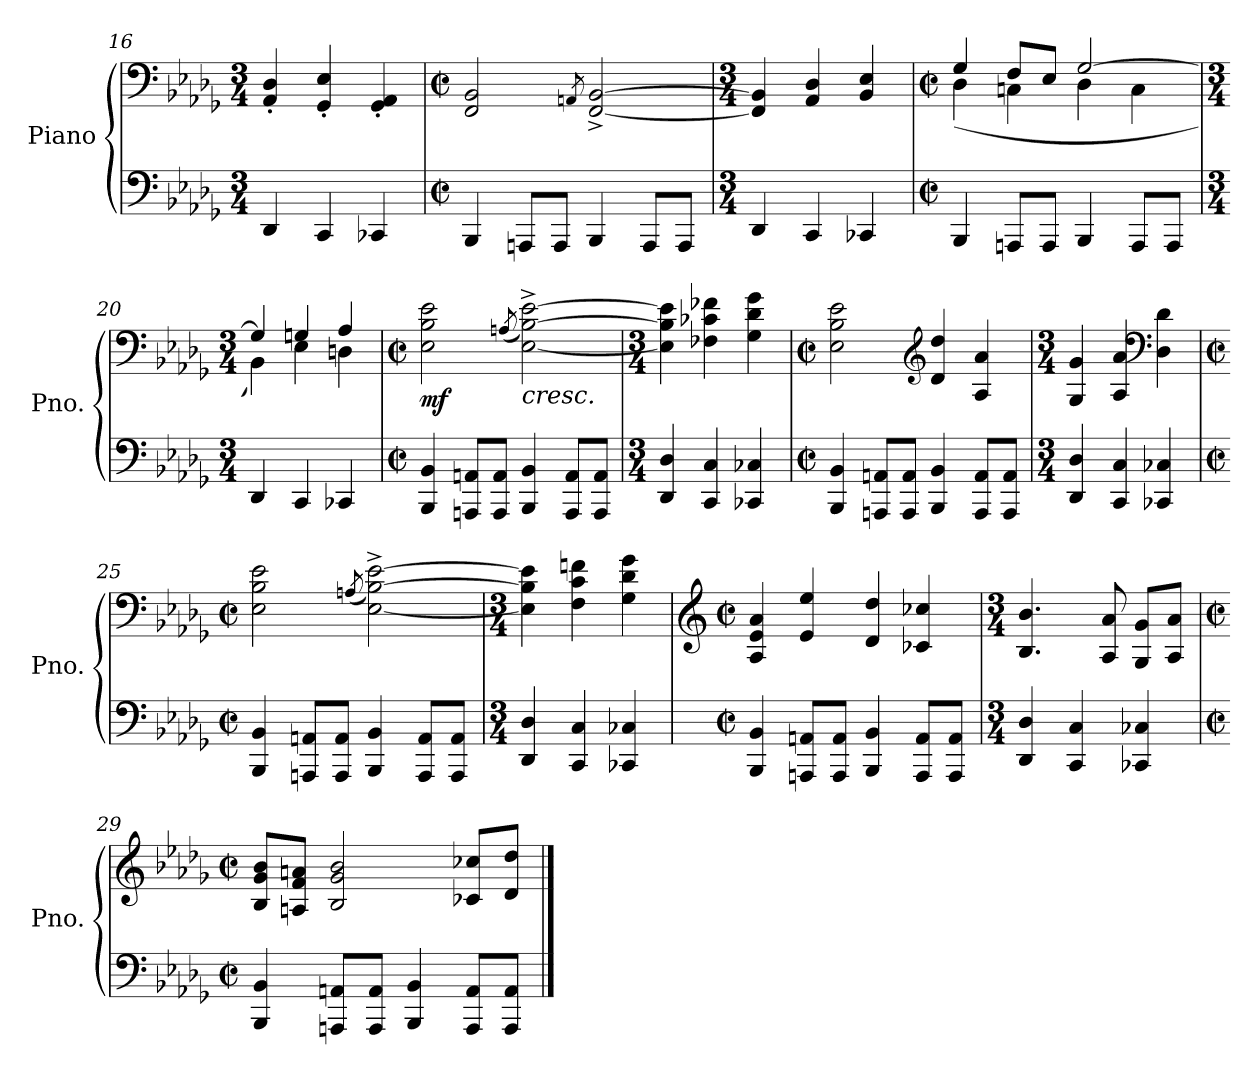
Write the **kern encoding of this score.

**kern	**kern	**dynam
*part1	*part1	*part1
*staff2	*staff1	*staff1/2
*I"Piano	*	*
*I'Pno.	*	*
*clefF4	*clefF4	*
*k[b-e-a-d-g-]	*k[b-e-a-d-g-]	*
*M3/4	*M3/4	*
=16	=16	=16
4DD-/	4AA-/' 4D-/'	.
4CC/	4GG-/' 4E-/'	.
4CC-X/	4GG-/' 4AA-/'	.
=17	=17	=17
*M2/2	*M2/2	*
*met(c|)	*met(c|)	*
4BBB-/	2FF/ 2BB-/	.
8AAAn/L	.	.
8AAA/J	.	.
.	8qAAn/	.
4BBB-/	[2FF/^ [2BB-/^	.
8AAA/L	.	.
8AAA/J	.	.
!!LO:LB:g=z
=18	=18	=18
*M3/4	*M3/4	*
4DD-/	4FF/] 4BB-/]	.
4CC/	4AA-/ 4D-/	.
4CC-X/	4BB-/ 4E-/	.
=19	=19	=19
*M2/2	*M2/2	*
*met(c|)	*met(c|)	*
*	*^	*
4BBB-/	4G-/	(<4D-\	.
8AAAn/L	8F/L	4Cni\	.
8AAA/J	8E-/J	.	.
4BBB-/	[2G-/	4D-\	.
8AAA/L	.	4C\	.
8AAA/J	.	.	.
=20	=20	=20	=20
*M3/4	*M3/4	*	*
4DD-/	4G-/]	4BB-\)	.
4CC/	4Gn/	4E-\	.
4CC-X/	4A-/	4Dn\	.
*	*v	*v	*
=21	=21	=21
*M2/2	*M2/2	*
*met(c|)	*met(c|)	*
*	*^	*
!	!	!	!LO:DY:b
*	*v	*v	*
4BBB-/ 4BB-/	2E-\ 2B-\ 2e-\	mf
8AAAn/ 8AAn/L	.	.
8AAA/ 8AA/J	.	.
.	(<8qAn/	.
!	!LO:TX:b:i:t=cresc.	!
4BBB-/ 4BB-/	[2E-\^ [2B-\^ [2e-\^)	.
8AAA/ 8AA/L	.	.
8AAA/ 8AA/J	.	.
=22	=22	=22
*M3/4	*M3/4	*
4DD-/ 4D-/	4E-\] 4B-\] 4e-\]	.
4CC/ 4C/	4F-X\ 4c-X\ 4f-X\	.
4CC-X/ 4C-X/	4G-\ 4d-\ 4g-\	.
=23	=23	=23
*M2/2	*M2/2	*
*met(c|)	*met(c|)	*
4BBB-/ 4BB-/	2E-\ 2B-\ 2e-\	.
8AAAn/ 8AAn/L	.	.
8AAA/ 8AA/J	.	.
*	*clefG2	*
4BBB-/ 4BB-/	4d-/ 4dd-/	.
8AAA/ 8AA/L	4A-/ 4a-/	.
8AAA/ 8AA/J	.	.
!!LO:LB:g=z
=24	=24	=24
*M3/4	*M3/4	*
4DD-/ 4D-/	4G-/ 4g-/	.
4CC/ 4C/	4A-/ 4a-/	.
*	*clefF4	*
4CC-X/ 4C-X/	4D-\ 4d-\	.
=25	=25	=25
*M2/2	*M2/2	*
*met(c|)	*met(c|)	*
4BBB-/ 4BB-/	2E-\ 2B-\ 2e-\	.
8AAAn/ 8AAn/L	.	.
8AAA/ 8AA/J	.	.
.	(<8qAn/	.
4BBB-/ 4BB-/	[2E-\^ [2B-\^ [2e-\^)	.
8AAA/ 8AA/L	.	.
8AAA/ 8AA/J	.	.
=26	=26	=26
*M3/4	*M3/4	*
4DD-/ 4D-/	4E-\] 4B-\] 4e-\]	.
4CC/ 4C/	4F\ 4c\ 4fn\	.
4CC-X/ 4C-X/	4G-\ 4d-\ 4g-\	.
=27	=27	=27
*	*clefG2	*
*M2/2	*M2/2	*
*met(c|)	*met(c|)	*
4BBB-/ 4BB-/	4A-/ 4e-/ 4a-/	.
8AAAn/ 8AAn/L	4e-/ 4ee-/	.
8AAA/ 8AA/J	.	.
4BBB-/ 4BB-/	4d-/ 4dd-/	.
8AAA/ 8AA/L	4c-X/ 4cc-X/	.
8AAA/ 8AA/J	.	.
=28	=28	=28
*M3/4	*M3/4	*
4DD-/ 4D-/	4.B-/ 4.b-/	.
4CC/ 4C/	.	.
.	8A-/ 8a-/	.
4CC-X/ 4C-X/	8G-/ 8g-/L	.
.	8A-/ 8a-/J	.
=29	=29	=29
*M2/2	*M2/2	*
*met(c|)	*met(c|)	*
4BBB-/ 4BB-/	8B-/ 8g-/ 8b-/L	.
.	8An/ 8f/ 8an/J	.
8AAAn/ 8AAn/L	2B-/ 2g-/ 2b-/	.
8AAA/ 8AA/J	.	.
4BBB-/ 4BB-/	.	.
8AAA/ 8AA/L	8c-X/ 8cc-X/L	.
8AAA/ 8AA/J	8d-/ 8dd-/J	.
==	==	==
*-	*-	*-
